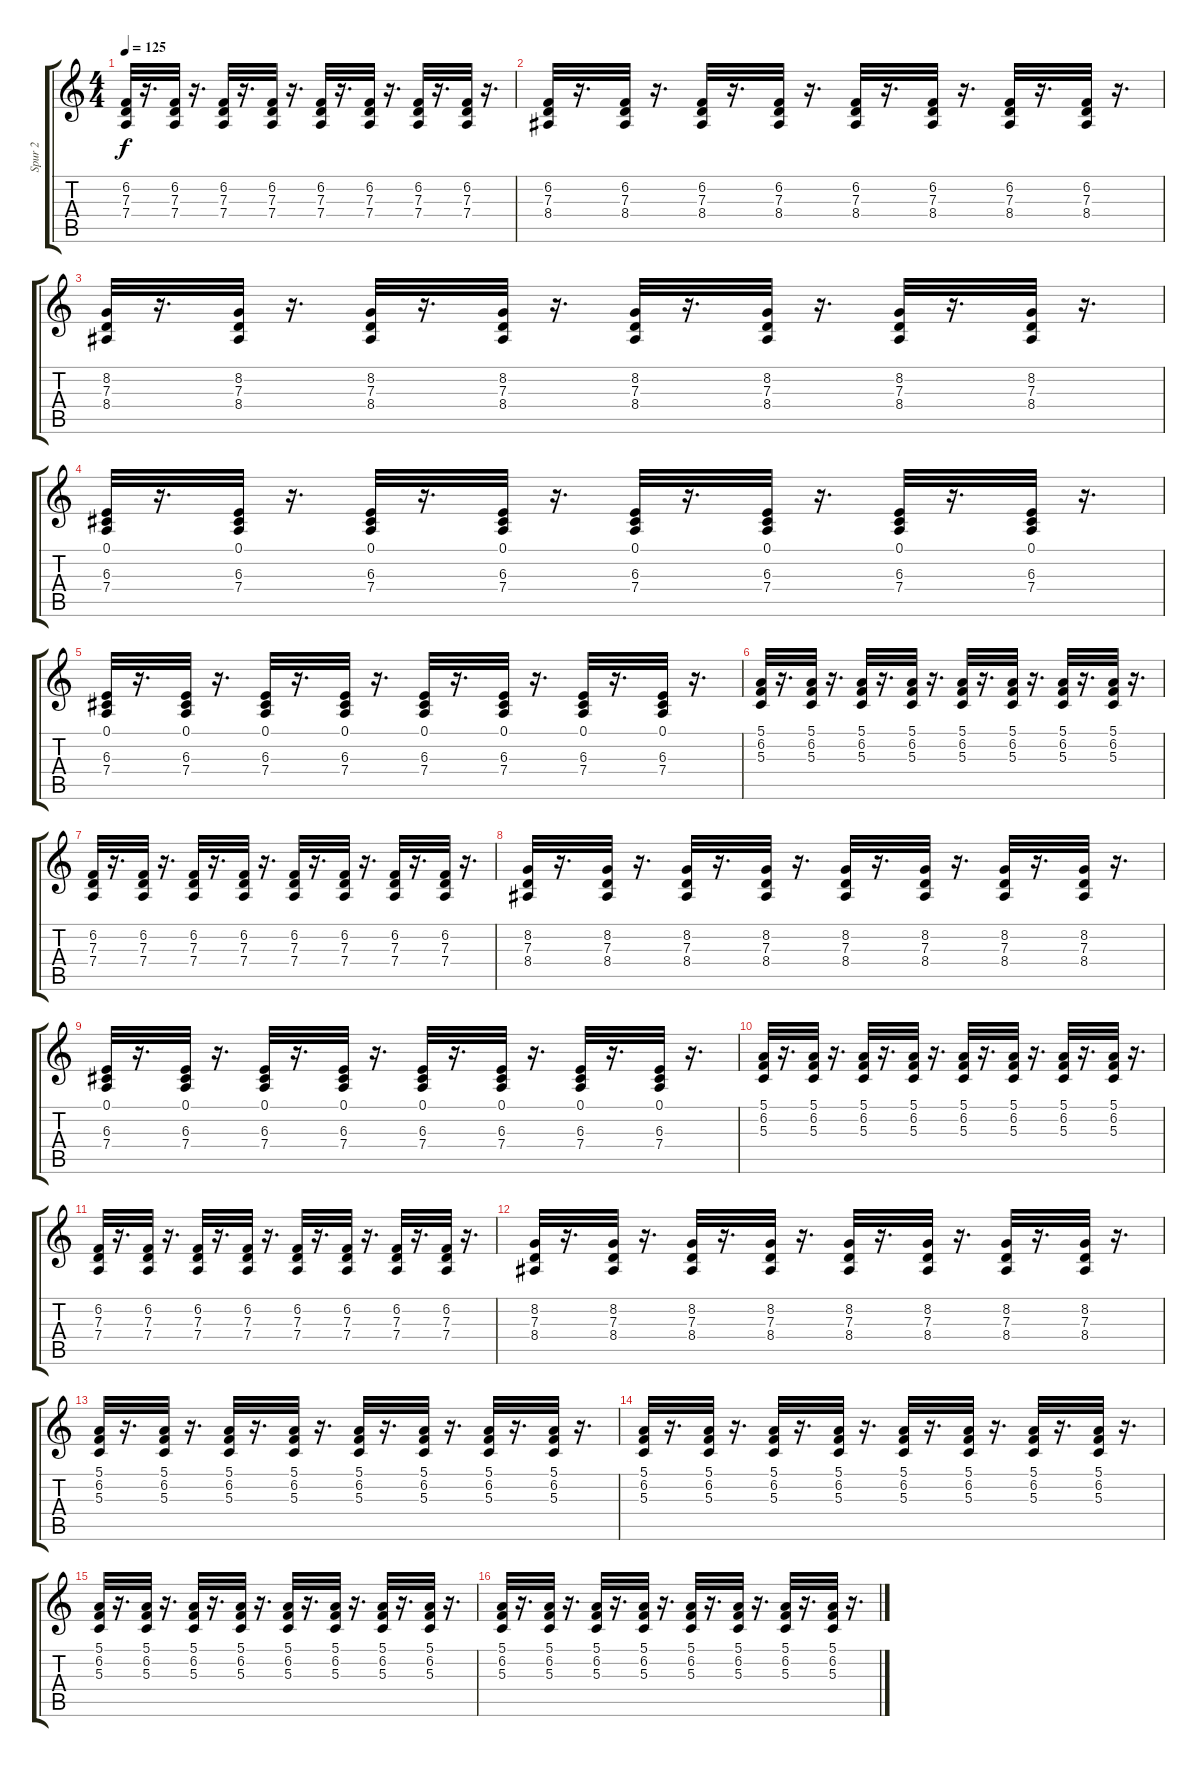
\track ("Spur 2" "Spur 2") {instrument pad3polysynth}
\staff {score tabs}
\tuning (E4 B3 G3 D3 A2 E2) {hide}
\ts (4 4)
\tempo 125
\clef g2
\ks c
(6.2 7.3 7.4).32{dy f} r.16{d} (6.2 7.3 7.4).32 r.16{d} (6.2 7.3 7.4).32 r.16{d} (6.2 7.3 7.4).32 r.16{d} (6.2 7.3 7.4).32 r.16{d} (6.2 7.3 7.4).32 r.16{d} (6.2 7.3 7.4).32 r.16{d} (6.2 7.3 7.4).32 r.16{d} |
(6.2 7.3 8.4).32 r.16{d} (6.2 7.3 8.4).32 r.16{d} (6.2 7.3 8.4).32 r.16{d} (6.2 7.3 8.4).32 r.16{d} (6.2 7.3 8.4).32 r.16{d} (6.2 7.3 8.4).32 r.16{d} (6.2 7.3 8.4).32 r.16{d} (6.2 7.3 8.4).32 r.16{d} |
(8.2 7.3 8.4).32 r.16{d} (8.2 7.3 8.4).32 r.16{d} (8.2 7.3 8.4).32 r.16{d} (8.2 7.3 8.4).32 r.16{d} (8.2 7.3 8.4).32 r.16{d} (8.2 7.3 8.4).32 r.16{d} (8.2 7.3 8.4).32 r.16{d} (8.2 7.3 8.4).32 r.16{d} |
(0.1 6.3 7.4).32 r.16{d} (0.1 6.3 7.4).32 r.16{d} (0.1 6.3 7.4).32 r.16{d} (0.1 6.3 7.4).32 r.16{d} (0.1 6.3 7.4).32 r.16{d} (0.1 6.3 7.4).32 r.16{d} (0.1 6.3 7.4).32 r.16{d} (0.1 6.3 7.4).32 r.16{d} |
(0.1 6.3 7.4).32 r.16{d} (0.1 6.3 7.4).32 r.16{d} (0.1 6.3 7.4).32 r.16{d} (0.1 6.3 7.4).32 r.16{d} (0.1 6.3 7.4).32 r.16{d} (0.1 6.3 7.4).32 r.16{d} (0.1 6.3 7.4).32 r.16{d} (0.1 6.3 7.4).32 r.16{d} |
(5.1 6.2 5.3).32 r.16{d} (5.1 6.2 5.3).32 r.16{d} (5.1 6.2 5.3).32 r.16{d} (5.1 6.2 5.3).32 r.16{d} (5.1 6.2 5.3).32 r.16{d} (5.1 6.2 5.3).32 r.16{d} (5.1 6.2 5.3).32 r.16{d} (5.1 6.2 5.3).32 r.16{d} |
(6.2 7.3 7.4).32 r.16{d} (6.2 7.3 7.4).32 r.16{d} (6.2 7.3 7.4).32 r.16{d} (6.2 7.3 7.4).32 r.16{d} (6.2 7.3 7.4).32 r.16{d} (6.2 7.3 7.4).32 r.16{d} (6.2 7.3 7.4).32 r.16{d} (6.2 7.3 7.4).32 r.16{d} |
(8.2 7.3 8.4).32 r.16{d} (8.2 7.3 8.4).32 r.16{d} (8.2 7.3 8.4).32 r.16{d} (8.2 7.3 8.4).32 r.16{d} (8.2 7.3 8.4).32 r.16{d} (8.2 7.3 8.4).32 r.16{d} (8.2 7.3 8.4).32 r.16{d} (8.2 7.3 8.4).32 r.16{d} |
(0.1 6.3 7.4).32 r.16{d} (0.1 6.3 7.4).32 r.16{d} (0.1 6.3 7.4).32 r.16{d} (0.1 6.3 7.4).32 r.16{d} (0.1 6.3 7.4).32 r.16{d} (0.1 6.3 7.4).32 r.16{d} (0.1 6.3 7.4).32 r.16{d} (0.1 6.3 7.4).32 r.16{d} |
(5.1 6.2 5.3).32 r.16{d} (5.1 6.2 5.3).32 r.16{d} (5.1 6.2 5.3).32 r.16{d} (5.1 6.2 5.3).32 r.16{d} (5.1 6.2 5.3).32 r.16{d} (5.1 6.2 5.3).32 r.16{d} (5.1 6.2 5.3).32 r.16{d} (5.1 6.2 5.3).32 r.16{d} |
(6.2 7.3 7.4).32 r.16{d} (6.2 7.3 7.4).32 r.16{d} (6.2 7.3 7.4).32 r.16{d} (6.2 7.3 7.4).32 r.16{d} (6.2 7.3 7.4).32 r.16{d} (6.2 7.3 7.4).32 r.16{d} (6.2 7.3 7.4).32 r.16{d} (6.2 7.3 7.4).32 r.16{d} |
(8.2 7.3 8.4).32 r.16{d} (8.2 7.3 8.4).32 r.16{d} (8.2 7.3 8.4).32 r.16{d} (8.2 7.3 8.4).32 r.16{d} (8.2 7.3 8.4).32 r.16{d} (8.2 7.3 8.4).32 r.16{d} (8.2 7.3 8.4).32 r.16{d} (8.2 7.3 8.4).32 r.16{d} |
(5.1 6.2 5.3).32 r.16{d} (5.1 6.2 5.3).32 r.16{d} (5.1 6.2 5.3).32 r.16{d} (5.1 6.2 5.3).32 r.16{d} (5.1 6.2 5.3).32 r.16{d} (5.1 6.2 5.3).32 r.16{d} (5.1 6.2 5.3).32 r.16{d} (5.1 6.2 5.3).32 r.16{d} |
(5.1 6.2 5.3).32 r.16{d} (5.1 6.2 5.3).32 r.16{d} (5.1 6.2 5.3).32 r.16{d} (5.1 6.2 5.3).32 r.16{d} (5.1 6.2 5.3).32 r.16{d} (5.1 6.2 5.3).32 r.16{d} (5.1 6.2 5.3).32 r.16{d} (5.1 6.2 5.3).32 r.16{d} |
(5.1 6.2 5.3).32 r.16{d} (5.1 6.2 5.3).32 r.16{d} (5.1 6.2 5.3).32 r.16{d} (5.1 6.2 5.3).32 r.16{d} (5.1 6.2 5.3).32 r.16{d} (5.1 6.2 5.3).32 r.16{d} (5.1 6.2 5.3).32 r.16{d} (5.1 6.2 5.3).32 r.16{d} |
(5.1 6.2 5.3).32 r.16{d} (5.1 6.2 5.3).32 r.16{d} (5.1 6.2 5.3).32 r.16{d} (5.1 6.2 5.3).32 r.16{d} (5.1 6.2 5.3).32 r.16{d} (5.1 6.2 5.3).32 r.16{d} (5.1 6.2 5.3).32 r.16{d} (5.1 6.2 5.3).32 r.16{d}
